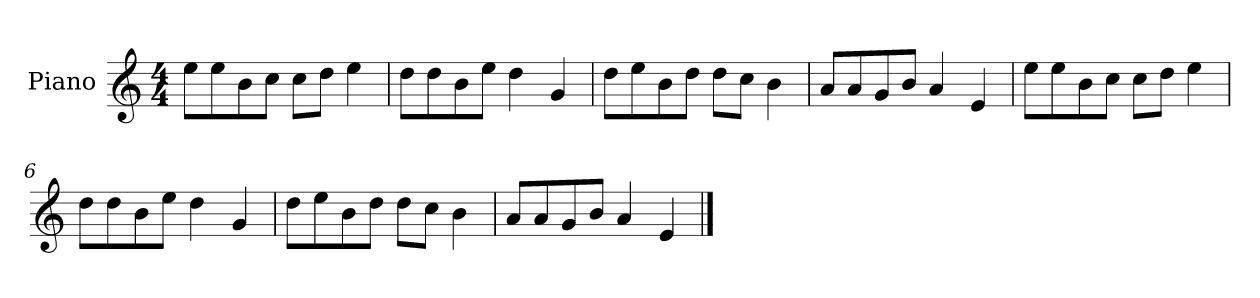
**kern
*part1
*staff1
*I"Piano
*I'P-no
*clefG2
*k[]
*M4/4
*MM90
=1
8ee\L
8ee\
8b\
8cc\J
8cc\L
8dd\J
4ee\
=2
8dd\L
8dd\
8b\
8ee\J
4dd\
4g/
=3
8dd\L
8ee\
8b\
8dd\J
8dd\L
8cc\J
4b\
=4
8a/L
8a/
8g/
8b/J
4a/
4e/
=5
8ee\L
8ee\
8b\
8cc\J
8cc\L
8dd\J
4ee\
=6
8dd\L
8dd\
8b\
8ee\J
4dd\
4g/
!!LO:LB:g=z
=7
8dd\L
8ee\
8b\
8dd\J
8dd\L
8cc\J
4b\
=8
8a/L
8a/
8g/
8b/J
4a/
4e/
==
*-
